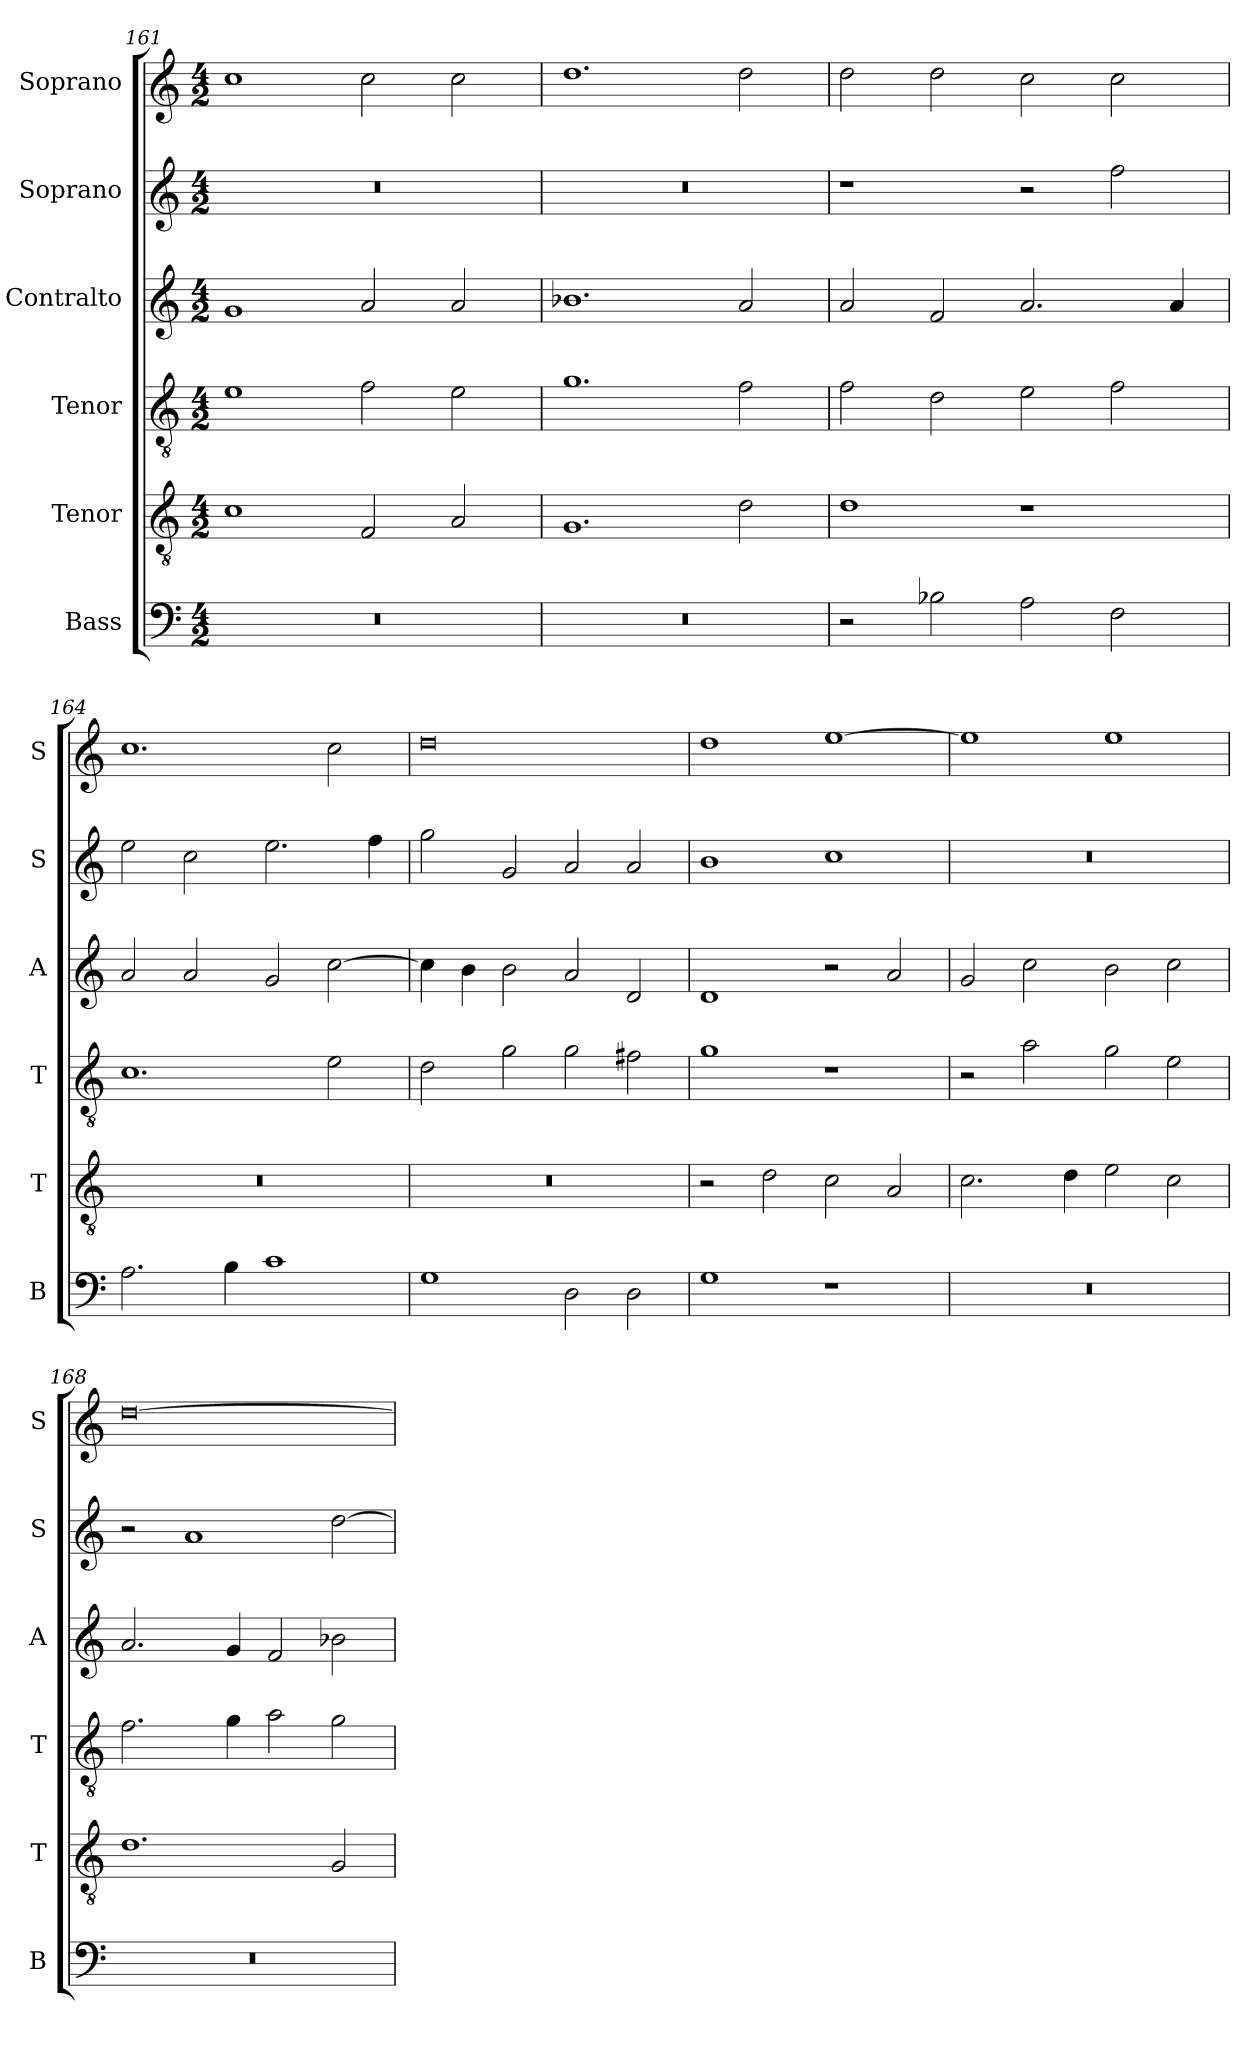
**kern	**kern	**kern	**kern	**kern	**kern
*part6	*part5	*part4	*part3	*part2	*part1
*staff6	*staff5	*staff4	*staff3	*staff2	*staff1
*I"Bass	*I"Tenor	*I"Tenor	*I"Contralto	*I"Soprano	*I"Soprano
*I'B	*I'T	*I'T	*I'A	*I'S	*I'S
*clefF4	*clefGv2	*clefGv2	*clefG2	*clefG2	*clefG2
*k[]	*k[]	*k[]	*k[]	*k[]	*k[]
*G:mix	*G:mix	*G:mix	*G:mix	*G:mix	*G:mix
*M4/2	*M4/2	*M4/2	*M4/2	*M4/2	*M4/2
=161	=161	=161	=161	=161	=161
0r	1c	1e	1g	0r	1cc
.	2F	2f	2a	.	2cc
.	2A	2e	2a	.	2cc
=162	=162	=162	=162	=162	=162
0r	1.G	1.g	1.b-X	0r	1.dd
.	2d	2f	2a	.	2dd
=163	=163	=163	=163	=163	=163
2r	1d	2f	2a	1r	2dd
2B-X	.	2d	2f	.	2dd
2A	1r	2e	2.a	2r	2cc
2F	.	2f	.	2ff	2cc
.	.	.	4a	.	.
=164	=164	=164	=164	=164	=164
2.A	0r	1.c	2a	2ee	1.cc
.	.	.	2a	2cc	.
4B	.	.	.	.	.
1c	.	.	2g	2.ee	.
.	.	2e	[2cc	.	2cc
.	.	.	.	4ff	.
=165	=165	=165	=165	=165	=165
1G	0r	2d	4cc]	2gg	0dd
.	.	.	4b	.	.
.	.	2g	2b	2g	.
2D	.	2g	2a	2a	.
2D	.	2f#X	2d	2a	.
=166	=166	=166	=166	=166	=166
1G	2r	1g	1d	1b	1dd
.	2d	.	.	.	.
1r	2c	1r	2r	1cc	[1ee
.	2A	.	2a	.	.
=167	=167	=167	=167	=167	=167
0r	2.c	2r	2g	0r	1ee]
.	.	2a	2cc	.	.
.	4d	.	.	.	.
.	2e	2g	2b	.	1ee
.	2c	2e	2cc	.	.
=168	=168	=168	=168	=168	=168
0r	1.d	2.f	2.a	2r	[0dd
.	.	.	.	1a	.
.	.	4g	4g	.	.
.	.	2a	2f	.	.
.	2G	2g	2b-X	[2dd	.
=	=	=	=	=	=
*-	*-	*-	*-	*-	*-
